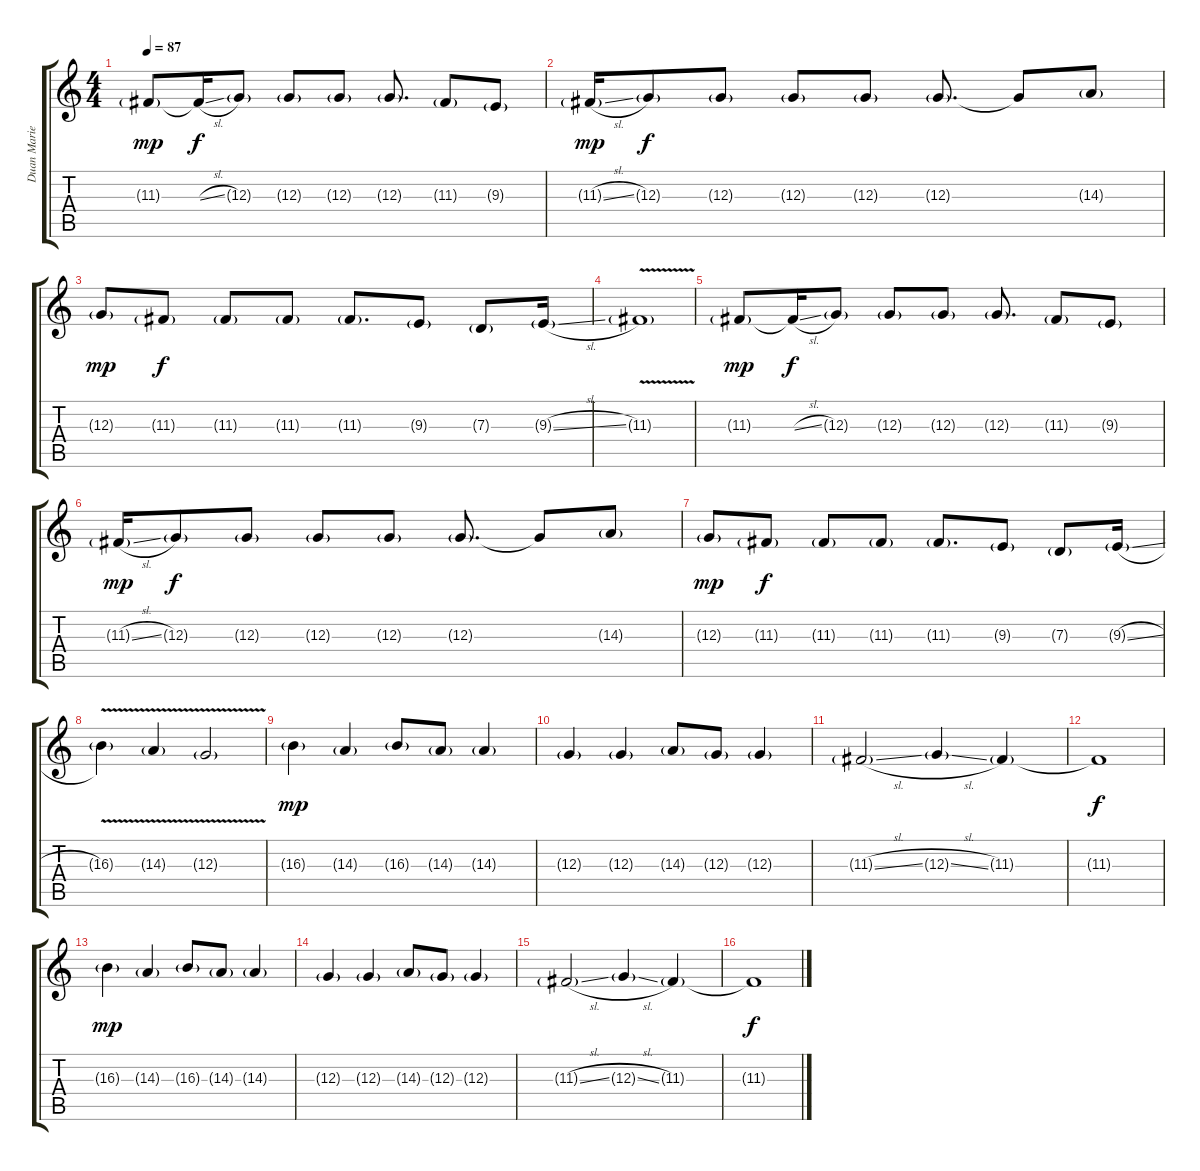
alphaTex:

\track ("Duan Marie" "Duan Marie") {instrument synthstrings2}
\staff {score tabs}
\tuning (E4 B3 G3 D3 A2 E2) {hide}
\ts (4 4)
\tempo 87
\clef g2
\ks c
11.3{g}.8{dy mp} 11.3{sl t}.16{dy f} 12.3{g}.8 12.3{g}.8 12.3{g}.8 12.3{g}.8{d} 11.3{g}.8 9.3{g}.8 |
11.3{sl g}.16{dy mp} 12.3{g}.8{dy f} 12.3{g}.8 12.3{g}.8 12.3{g}.8 12.3{g}.8{d} 12.3{t}.8 14.3{g}.8 |
12.3{g}.8{dy mp} 11.3{g}.8{dy f} 11.3{g}.8 11.3{g}.8 11.3{g}.8{d} 9.3{g}.8 7.3{g}.8 9.3{sl g}.16 |
11.3{v g}.1{volume 4} |
11.3{g}.8{dy mp volume 13} 11.3{sl t}.16{dy f} 12.3{g}.8 12.3{g}.8 12.3{g}.8 12.3{g}.8{d} 11.3{g}.8 9.3{g}.8 |
11.3{sl g}.16{dy mp} 12.3{g}.8{dy f} 12.3{g}.8 12.3{g}.8 12.3{g}.8 12.3{g}.8{d} 12.3{t}.8 14.3{g}.8 |
12.3{g}.8{dy mp} 11.3{g}.8{dy f} 11.3{g}.8 11.3{g}.8 11.3{g}.8{d} 9.3{g}.8 7.3{g}.8 9.3{sl g}.16 |
16.3{v g}.4 14.3{v g}.4 12.3{v g}.2 |
16.3{g}.4{dy mp} 14.3{g}.4 16.3{g}.8 14.3{g}.8 14.3{g}.4 |
12.3{g}.4 12.3{g}.4 14.3{g}.8 12.3{g}.8 12.3{g}.4 |
11.3{sl g}.2 12.3{sl g}.4 11.3{g}.4 |
11.3{t}.1{dy f} |
16.3{g}.4{dy mp} 14.3{g}.4 16.3{g}.8 14.3{g}.8 14.3{g}.4 |
12.3{g}.4 12.3{g}.4 14.3{g}.8 12.3{g}.8 12.3{g}.4 |
11.3{sl g}.2 12.3{sl g}.4 11.3{g}.4 |
11.3{t}.1{dy f}
